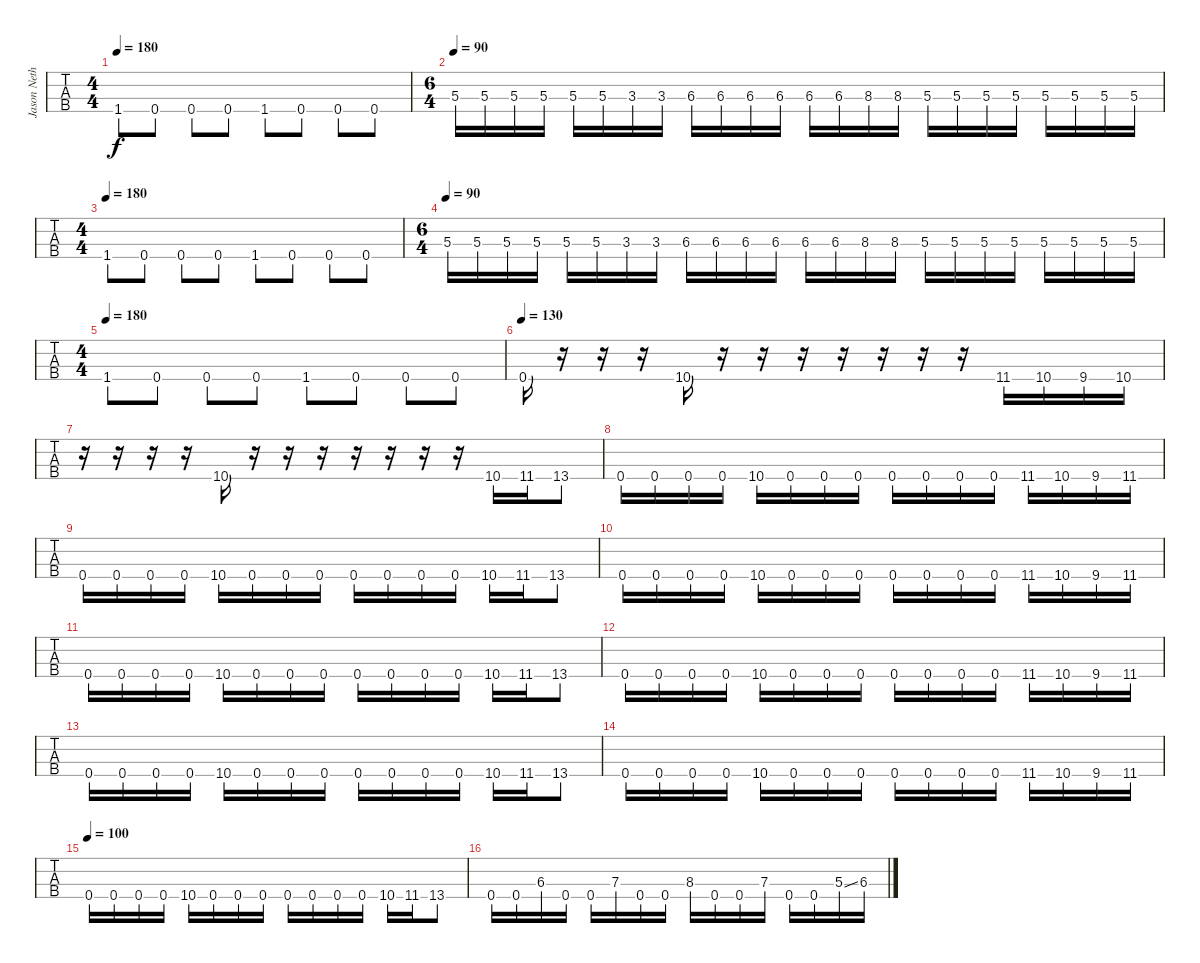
\track ("Jason Netherton" "Jason Neth") {instrument electricbasspick}
\staff {tabs}
\tuning (E2 B1 Gb1 Db1) {hide}
\ts (4 4)
\tempo 180
\clef f4
\ks c
1.4.8{dy f} 0.4.8 0.4.8 0.4.8 1.4.8 0.4.8 0.4.8 0.4.8 |
\ts (6 4)
\tempo 90
5.3.16 5.3.16 5.3.16 5.3.16 5.3.16 5.3.16 3.3.16 3.3.16 6.3.16 6.3.16 6.3.16 6.3.16 6.3.16 6.3.16 8.3.16 8.3.16 5.3.16 5.3.16 5.3.16 5.3.16 5.3.16 5.3.16 5.3.16 5.3.16 |
\ts (4 4)
\tempo 180
1.4.8 0.4.8 0.4.8 0.4.8 1.4.8 0.4.8 0.4.8 0.4.8 |
\ts (6 4)
\tempo 90
5.3.16 5.3.16 5.3.16 5.3.16 5.3.16 5.3.16 3.3.16 3.3.16 6.3.16 6.3.16 6.3.16 6.3.16 6.3.16 6.3.16 8.3.16 8.3.16 5.3.16 5.3.16 5.3.16 5.3.16 5.3.16 5.3.16 5.3.16 5.3.16 |
\ts (4 4)
\tempo 180
1.4.8 0.4.8 0.4.8 0.4.8 1.4.8 0.4.8 0.4.8 0.4.8 |
\tempo 130
0.4.16 r.16 r.16 r.16 10.4.16 r.16 r.16 r.16 r.16 r.16 r.16 r.16 11.4.16 10.4.16 9.4.16 10.4.16 |
r.16 r.16 r.16 r.16 10.4.16 r.16 r.16 r.16 r.16 r.16 r.16 r.16 10.4.16 11.4.16 13.4.8 |
0.4.16 0.4.16 0.4.16 0.4.16 10.4.16 0.4.16 0.4.16 0.4.16 0.4.16 0.4.16 0.4.16 0.4.16 11.4.16 10.4.16 9.4.16 11.4.16 |
0.4.16 0.4.16 0.4.16 0.4.16 10.4.16 0.4.16 0.4.16 0.4.16 0.4.16 0.4.16 0.4.16 0.4.16 10.4.16 11.4.16 13.4.8 |
0.4.16 0.4.16 0.4.16 0.4.16 10.4.16 0.4.16 0.4.16 0.4.16 0.4.16 0.4.16 0.4.16 0.4.16 11.4.16 10.4.16 9.4.16 11.4.16 |
0.4.16 0.4.16 0.4.16 0.4.16 10.4.16 0.4.16 0.4.16 0.4.16 0.4.16 0.4.16 0.4.16 0.4.16 10.4.16 11.4.16 13.4.8 |
0.4.16 0.4.16 0.4.16 0.4.16 10.4.16 0.4.16 0.4.16 0.4.16 0.4.16 0.4.16 0.4.16 0.4.16 11.4.16 10.4.16 9.4.16 11.4.16 |
0.4.16 0.4.16 0.4.16 0.4.16 10.4.16 0.4.16 0.4.16 0.4.16 0.4.16 0.4.16 0.4.16 0.4.16 10.4.16 11.4.16 13.4.8 |
0.4.16 0.4.16 0.4.16 0.4.16 10.4.16 0.4.16 0.4.16 0.4.16 0.4.16 0.4.16 0.4.16 0.4.16 11.4.16 10.4.16 9.4.16 11.4.16 |
\tempo 100
0.4.16 0.4.16 0.4.16 0.4.16 10.4.16 0.4.16 0.4.16 0.4.16 0.4.16 0.4.16 0.4.16 0.4.16 10.4.16 11.4.16 13.4.8 |
0.4.16 0.4.16 6.3.16 0.4.16 0.4.16 7.3.16 0.4.16 0.4.16 8.3.16 0.4.16 0.4.16 7.3.16 0.4.16 0.4.16 5.3{ss}.16 6.3.16
